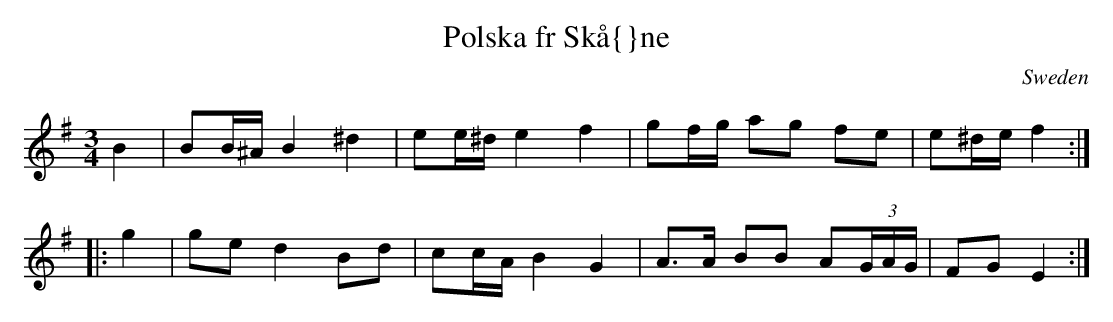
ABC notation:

X:1
T:Polska fr Sk\aa{}ne
O:Sweden
M:3/4
K:Em
B2|\
BB/^A/ B2^d2|ee/^d/ e2f2|gf/g/ ag fe|e^d/e/ f2::
g2|\
ge d2 Bd|cc/A/ B2G2|A>A BB A(3G/A/G/|FG E2:|
